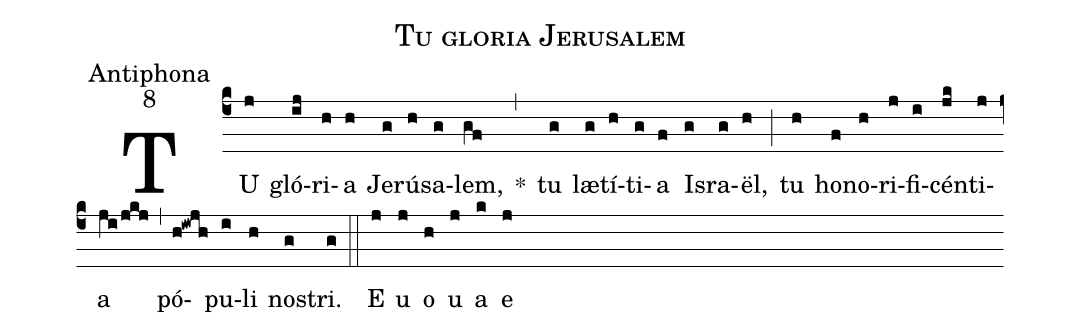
name:Tu gloria Jerusalem;
office-part:Antiphona;
mode:8;
%%
(c4)TU(j) gló(ij)ri(h)a(h) Je(g)rú(h)sa(g)lem,(gf) *(,) tu(g) læ(g)tí(h)ti(g)a(f) Is(g)ra(g)ël,(h) (;) tu(h) ho(f)no(h)ri(j)fi(i)cén(jk)ti(j)a(ji/jkj) (,) pó(h!iwjh)pu(i)li(h) no(g)stri.(g) (::) E(j) u(j) o(h) u(j) a(k) e(j)
